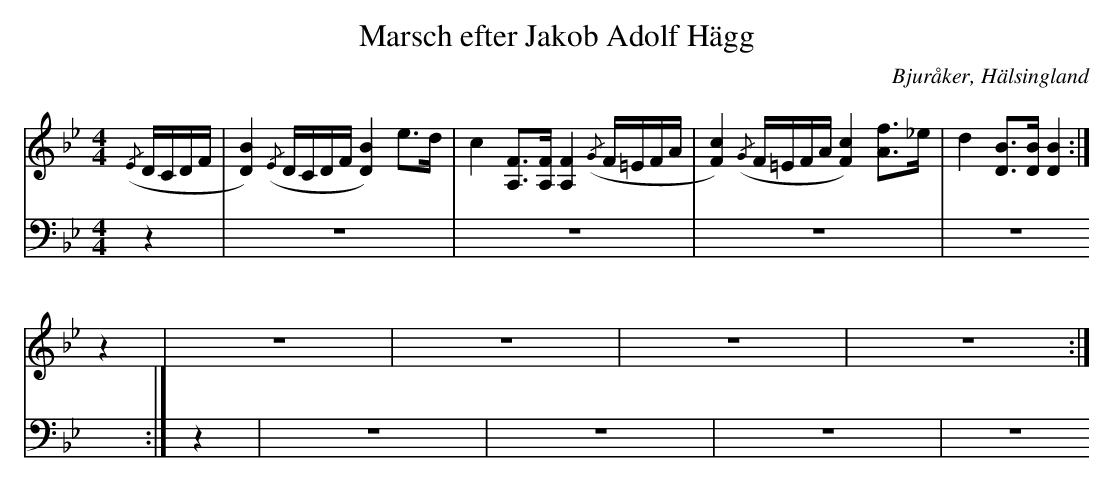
X:1
T: Marsch efter Jakob Adolf Hägg
O: Bjuråker, Hälsingland
M: 4/4
L: 1/16
K: Bb
V:1
V:2
V:3 merge
V:1
({/E}DCDF|[D4B4]) ({/E}DCDF [D4B4]) e2>d2|c4 [A,2F2]>[A,2F2] [A,4F4] ({/G}F=EFA|[F4c4]) ({/G}F=EFA [F4c4]) [A2f2]>_e2|d4 [D2B2]>[D2B2] [D4B4]:|
z4|z16|z16|z16|z16:|
V:2 clef=bass
z4|z16|z16|z16|z16:|
z4|z16|z16|z16|z16:|
V:3 clef=bass
z4|z16|z16|z16|z16:|
z4|z16|z16|z16|z16:|
